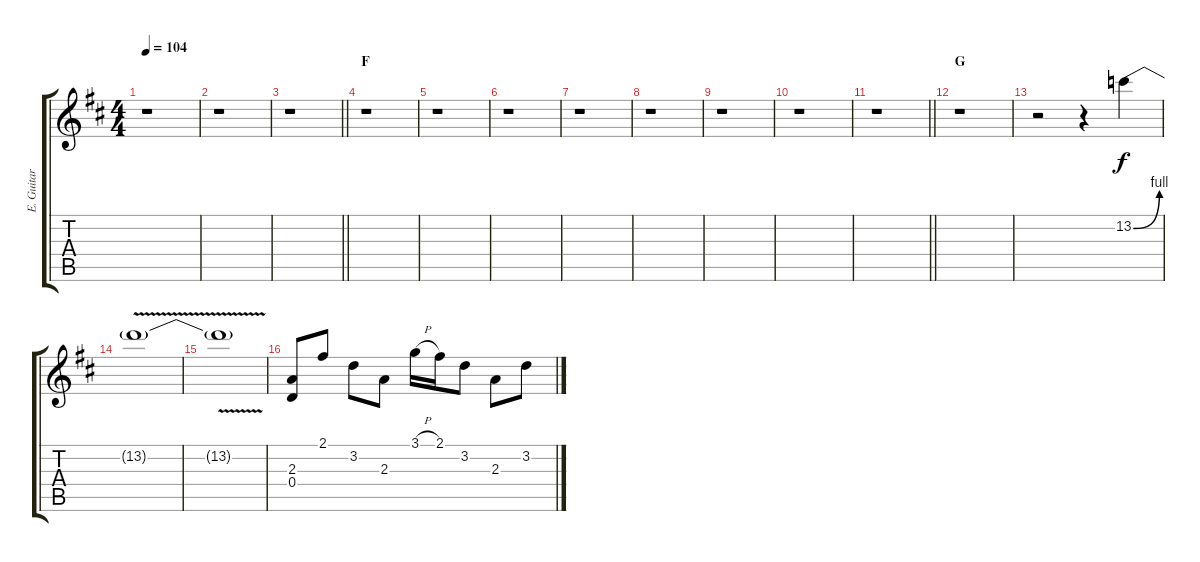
\track ("E. Guitar IV" "E. Guitar ") {instrument overdrivenguitar}
\staff {score tabs}
\tuning (E4 B3 G3 D3 A2 E2) {hide}
\ts (4 4)
\tempo 104
\clef g2
\ks d
r.1{dy f} |
r.1 |
\barLineRight lightlight
r.1 |
\section ("" "F")
r.1 |
r.1 |
r.1 |
r.1 |
r.1 |
r.1 |
r.1 |
\barLineRight lightlight
r.1 |
\section ("" "G")
r.1 |
r.2 r.4 13.2{be (bend 0 0 60 4)}.4 |
13.2{v t}.1 |
13.2{t}.1 |
(2.3 0.4).8 2.1.8 3.2.8 2.3.8 3.1{h}.16 2.1.16 3.2.8 2.3.8 3.2.8
